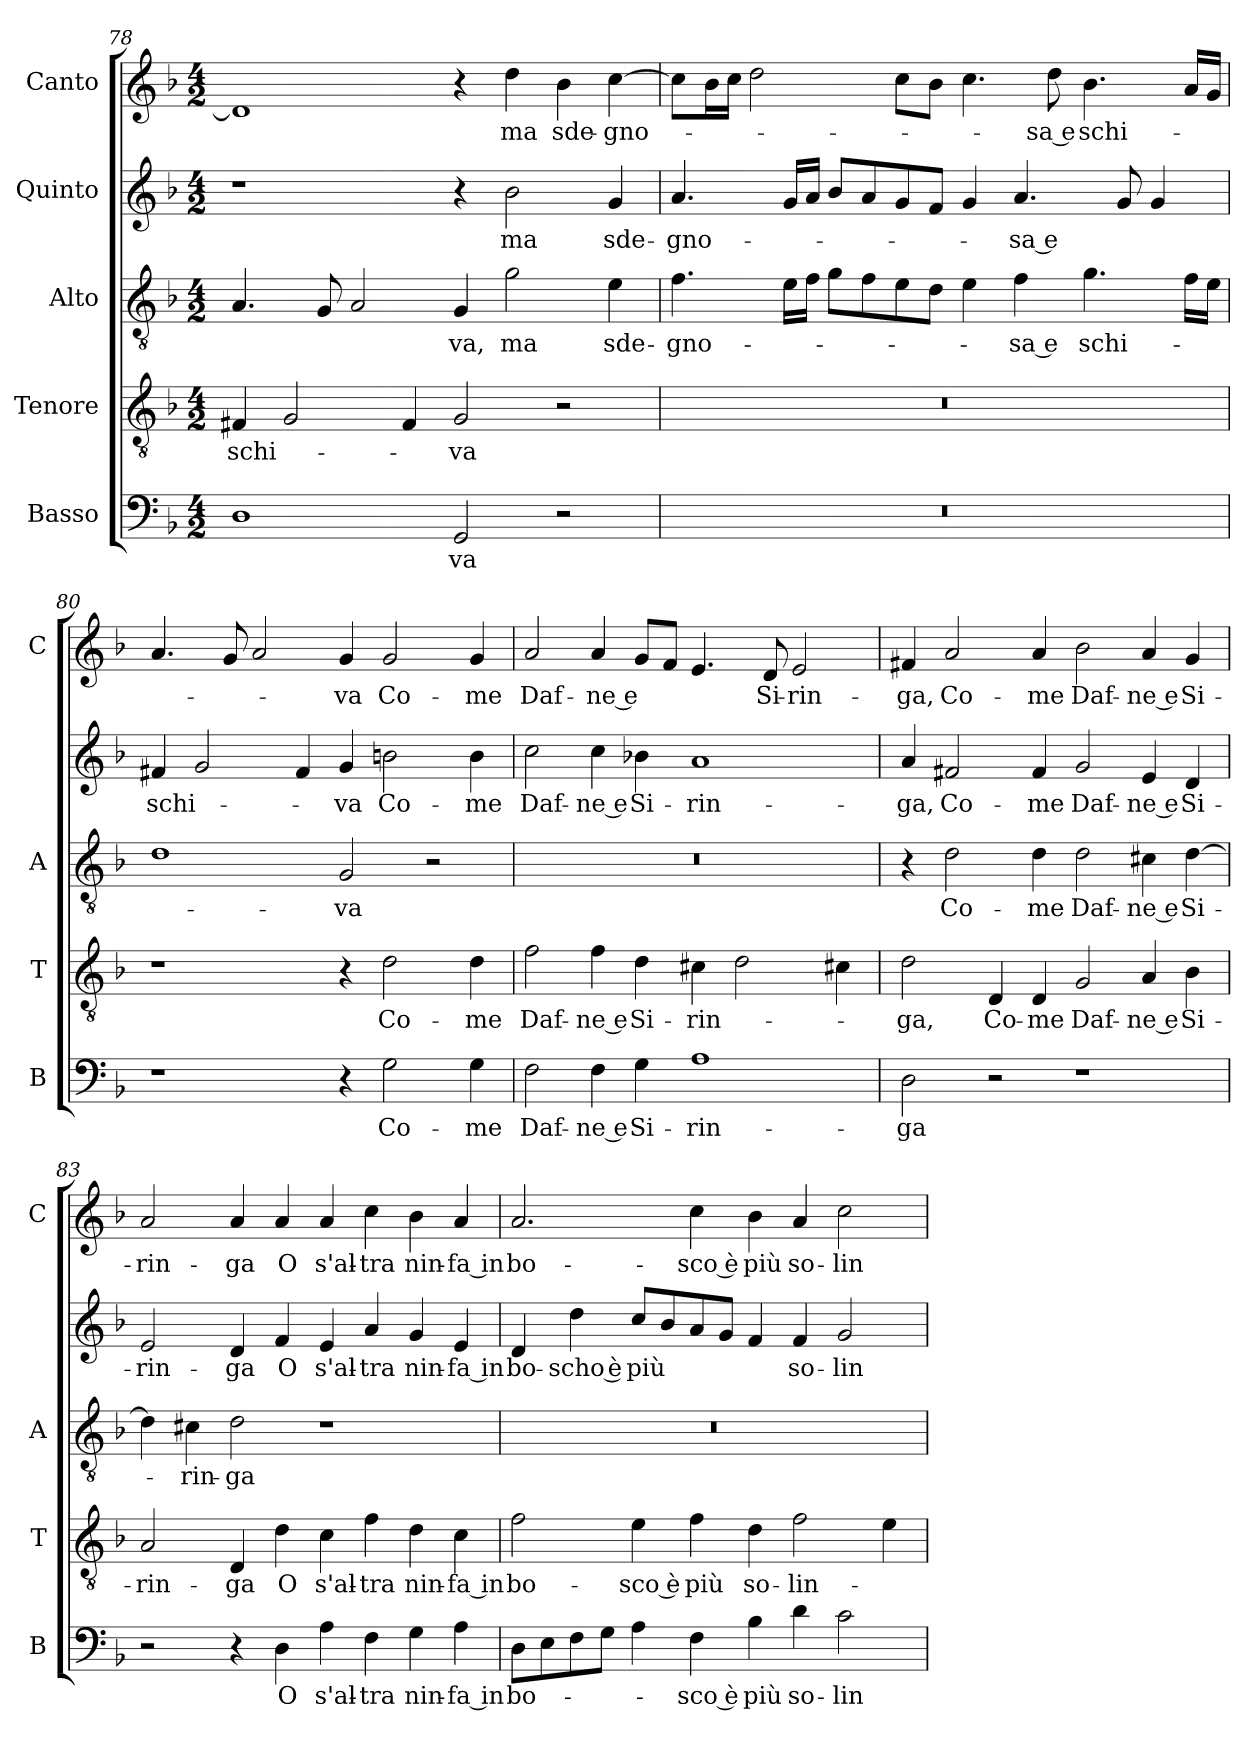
**kern	**text	**kern	**text	**kern	**text	**kern	**text	**kern	**text
*part5	*part5	*part4	*part4	*part3	*part3	*part2	*part2	*part1	*part1
*staff5	*staff5	*staff4	*staff4	*staff3	*staff3	*staff2	*staff2	*staff1	*staff1
*I"Basso	*	*I"Tenore	*	*I"Alto	*	*I"Quinto	*	*I"Canto	*
*I'B	*	*I'T	*	*I'A	*	*	*	*I'C	*
*clefF4	*	*clefGv2	*	*clefGv2	*	*clefG2	*	*clefG2	*
*k[b-]	*	*k[b-]	*	*k[b-]	*	*k[b-]	*	*k[b-]	*
*M4/2	*	*M4/2	*	*M4/2	*	*M4/2	*	*M4/2	*
=78	=78	=78	=78	=78	=78	=78	=78	=78	=78
1D	.	4F#X	schi-	4.A	.	1r	.	1d]	.
.	.	2G	.	.	.	.	.	.	.
.	.	.	.	8G	.	.	.	.	.
.	.	.	.	2A	.	.	.	.	.
.	.	4F#	.	.	.	.	.	.	.
2GG	-va	2G	-va	4G	-va,	4r	.	4r	.
.	.	.	.	2g	ma	2b-	ma	4dd	ma
2r	.	2r	.	.	.	.	.	4b-	sde-
.	.	.	.	4e	sde-	4g	sde-	[4cc	-gno-
=79	=79	=79	=79	=79	=79	=79	=79	=79	=79
0r	.	0r	.	4.f	-gno-	4.a	-gno-	8ccL]	.
.	.	.	.	.	.	.	.	16b-L	.
.	.	.	.	.	.	.	.	16ccJJ	.
.	.	.	.	.	.	.	.	2dd	.
.	.	.	.	16eLL	.	16gLL	.	.	.
.	.	.	.	16fJJ	.	16aJJ	.	.	.
.	.	.	.	8gL	.	8b-L	.	.	.
.	.	.	.	8f	.	8a	.	.	.
.	.	.	.	8e	.	8g	.	8ccL	.
.	.	.	.	8dJ	.	8fJ	.	8b-J	.
.	.	.	.	4e	.	4g	.	4.cc	.
.	.	.	.	4f	-sa e	4.a	-sa e	.	.
.	.	.	.	.	.	.	.	8dd	-sa e
.	.	.	.	4.g	schi-	.	.	4.b-	schi-
.	.	.	.	.	.	8g	.	.	.
.	.	.	.	.	.	4g	.	.	.
.	.	.	.	16fLL	.	.	.	16aLL	.
.	.	.	.	16eJJ	.	.	.	16gJJ	.
=80	=80	=80	=80	=80	=80	=80	=80	=80	=80
1r	.	1r	.	1d	.	4f#X	schi-	4.a	.
.	.	.	.	.	.	2g	.	.	.
.	.	.	.	.	.	.	.	8g	.
.	.	.	.	.	.	.	.	2a	.
.	.	.	.	.	.	4f#	.	.	.
4r	.	4r	.	2G	-va	4g	-va	4g	-va
2G	Co-	2d	Co-	.	.	2bn	Co-	2g	Co-
.	.	.	.	2r	.	.	.	.	.
4G	-me	4d	-me	.	.	4b	-me	4g	-me
=81	=81	=81	=81	=81	=81	=81	=81	=81	=81
2F	Daf-	2f	Daf-	0r	.	2cc	Daf-	2a	Daf-
4F	-ne e	4f	-ne e	.	.	4cc	-ne e	4a	-ne e
4G	Si-	4d	Si-	.	.	4b-X	Si-	8gL	.
.	.	.	.	.	.	.	.	8fJ	.
1A	-rin-	4c#X	-rin-	.	.	1a	-rin-	4.e	.
.	.	2d	.	.	.	.	.	.	.
.	.	.	.	.	.	.	.	8d	Si-
.	.	.	.	.	.	.	.	2e	-rin-
.	.	4c#X	.	.	.	.	.	.	.
=82	=82	=82	=82	=82	=82	=82	=82	=82	=82
2D	-ga	2d	-ga,	4r	.	4a	-ga,	4f#X	-ga,
.	.	.	.	2d	Co-	2f#X	Co-	2a	Co-
2r	.	4D	Co-	.	.	.	.	.	.
.	.	4D	-me	4d	-me	4f#	-me	4a	-me
1r	.	2G	Daf-	2d	Daf-	2g	Daf-	2b-	Daf-
.	.	4A	-ne e	4c#X	-ne e	4e	-ne e	4a	-ne e
.	.	4B-	Si-	[4d	Si-	4d	Si-	4g	Si-
=83	=83	=83	=83	=83	=83	=83	=83	=83	=83
2r	.	2A	-rin-	4d]	.	2e	-rin-	2a	-rin-
.	.	.	.	4c#X	-rin-	.	.	.	.
4r	.	4D	-ga	2d	-ga	4d	-ga	4a	-ga
4D	O	4d	O	.	.	4f	O	4a	O
4A	s'al-	4c	s'al-	1r	.	4e	s'al-	4a	s'al-
4F	-tra	4f	-tra	.	.	4a	-tra	4cc	-tra
4G	nin-	4d	nin-	.	.	4g	nin-	4b-	nin-
4A	-fa in	4c	-fa in	.	.	4e	-fa in	4a	-fa in
=84	=84	=84	=84	=84	=84	=84	=84	=84	=84
8DL	bo-	2f	bo-	0r	.	4d	bo-	2.a	bo-
8E	.	.	.	.	.	.	.	.	.
8F	.	.	.	.	.	4dd	-scho è	.	.
8GJ	.	.	.	.	.	.	.	.	.
4A	.	4e	-sco è	.	.	8ccL	più	.	.
.	.	.	.	.	.	8b-	.	.	.
4F	-sco è	4f	più	.	.	8a	.	4cc	-sco è
.	.	.	.	.	.	8gJ	.	.	.
4B-	più	4d	so-	.	.	4f	.	4b-	più
4d	so-	2f	-lin-	.	.	4f	so-	4a	so-
2c	-lin-	.	.	.	.	2g	-lin-	2cc	-lin-
.	.	4e	.	.	.	.	.	.	.
=	=	=	=	=	=	=	=	=	=
*-	*-	*-	*-	*-	*-	*-	*-	*-	*-
